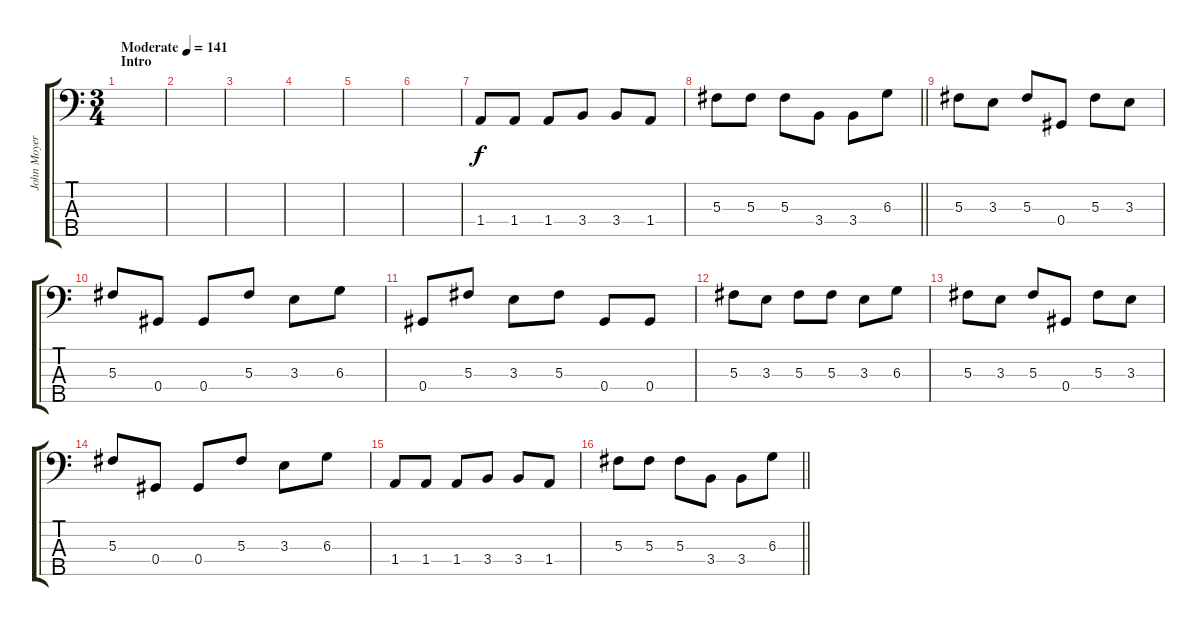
\track ("John Moyer (Bass)" "John Moyer") {instrument electricbassfinger}
\staff {score tabs}
\tuning (Ab2 Gb2 Db2 Ab1 Db1) {hide}
\ts (3 4)
\section ("" "Intro")
\tempo (141 "Moderate")
\clef f4
\ks c
|
|
|
|
|
|
1.4.8 1.4.8 1.4.8 3.4.8 3.4.8 1.4.8 |
\barLineRight lightlight
5.3.8 5.3.8 5.3.8 3.4.8 3.4.8 6.3.8 |
5.3.8 3.3.8 5.3.8 0.4.8 5.3.8 3.3.8 |
5.3.8 0.4.8 0.4.8 5.3.8 3.3.8 6.3.8 |
0.4.8 5.3.8 3.3.8 5.3.8 0.4.8 0.4.8 |
5.3.8 3.3.8 5.3.8 5.3.8 3.3.8 6.3.8 |
5.3.8 3.3.8 5.3.8 0.4.8 5.3.8 3.3.8 |
5.3.8 0.4.8 0.4.8 5.3.8 3.3.8 6.3.8 |
1.4.8 1.4.8 1.4.8 3.4.8 3.4.8 1.4.8 |
\barLineRight lightlight
5.3.8 5.3.8 5.3.8 3.4.8 3.4.8 6.3.8
